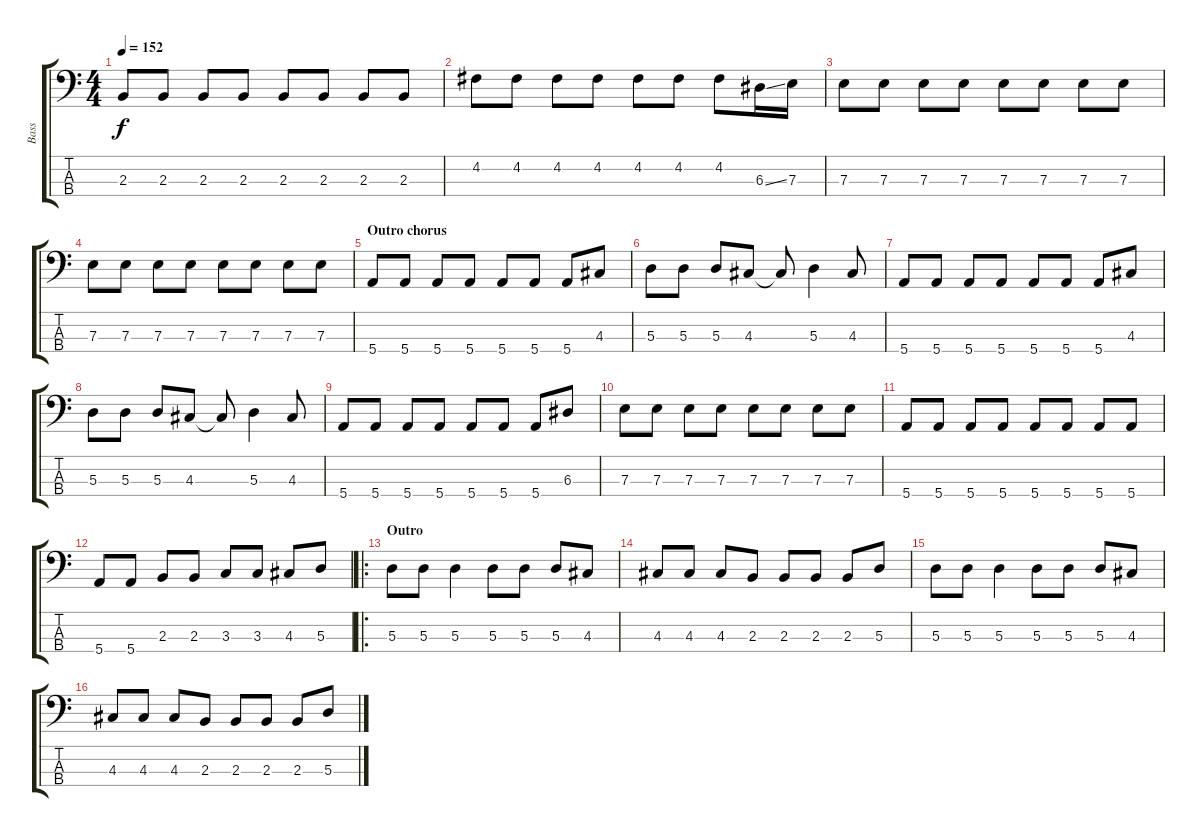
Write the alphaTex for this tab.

\track ("Bass" "Bass") {instrument electricbasspick}
\staff {score tabs}
\tuning (G2 D2 A1 E1) {hide}
\ts (4 4)
\tempo 152
\clef f4
\ks c
2.3.8{dy f} 2.3.8 2.3.8 2.3.8 2.3.8 2.3.8 2.3.8 2.3.8 |
4.2.8 4.2.8 4.2.8 4.2.8 4.2.8 4.2.8 4.2.8 6.3{ss}.16 7.3.16 |
7.3.8 7.3.8 7.3.8 7.3.8 7.3.8 7.3.8 7.3.8 7.3.8 |
7.3.8 7.3.8 7.3.8 7.3.8 7.3.8 7.3.8 7.3.8 7.3.8 |
\section ("" "Outro chorus")
5.4.8 5.4.8 5.4.8 5.4.8 5.4.8 5.4.8 5.4.8 4.3.8 |
5.3.8 5.3.8 5.3.8 4.3.8 4.3{t}.8 5.3.4 4.3.8 |
5.4.8 5.4.8 5.4.8 5.4.8 5.4.8 5.4.8 5.4.8 4.3.8 |
5.3.8 5.3.8 5.3.8 4.3.8 4.3{t}.8 5.3.4 4.3.8 |
5.4.8 5.4.8 5.4.8 5.4.8 5.4.8 5.4.8 5.4.8 6.3.8 |
7.3.8 7.3.8 7.3.8 7.3.8 7.3.8 7.3.8 7.3.8 7.3.8 |
5.4.8 5.4.8 5.4.8 5.4.8 5.4.8 5.4.8 5.4.8 5.4.8 |
5.4.8 5.4.8 2.3.8 2.3.8 3.3.8 3.3.8 4.3.8 5.3.8 |
\ro
\section ("" "Outro")
5.3.8 5.3.8 5.3.4 5.3.8 5.3.8 5.3.8 4.3.8 |
4.3.8 4.3.8 4.3.8 2.3.8 2.3.8 2.3.8 2.3.8 5.3.8 |
5.3.8 5.3.8 5.3.4 5.3.8 5.3.8 5.3.8 4.3.8 |
4.3.8 4.3.8 4.3.8 2.3.8 2.3.8 2.3.8 2.3.8 5.3.8
